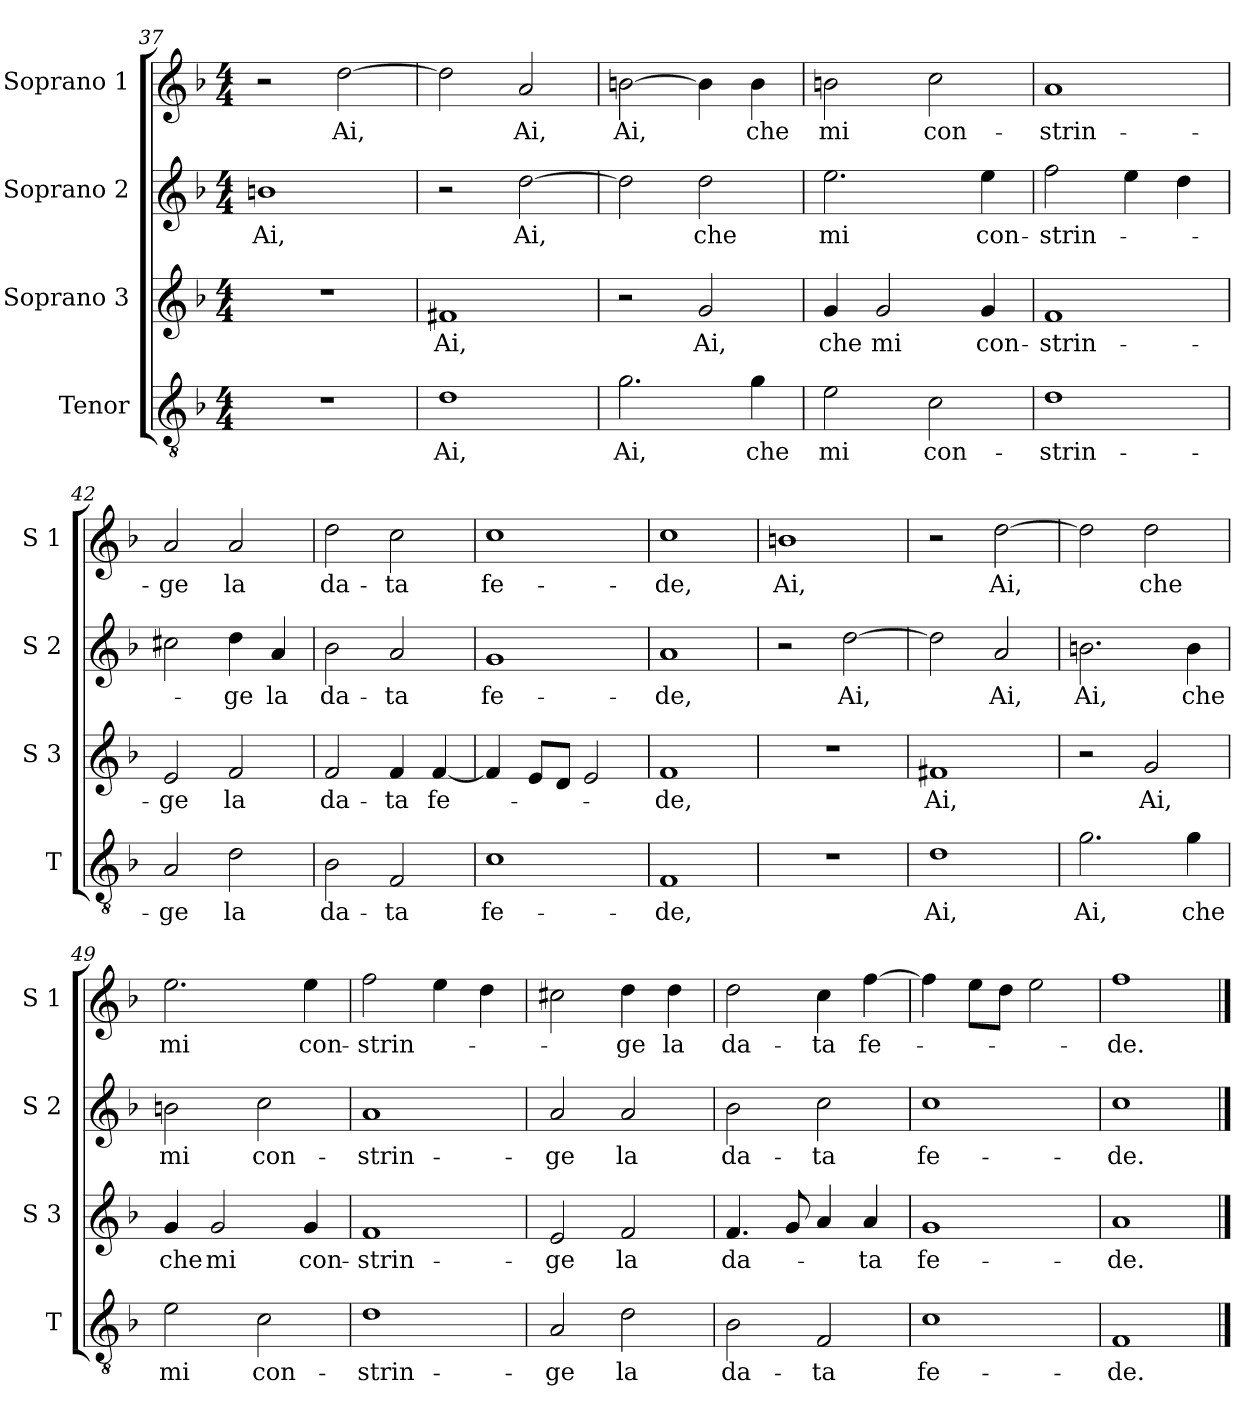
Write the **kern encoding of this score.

**kern	**text	**kern	**text	**kern	**text	**kern	**text
*part4	*part4	*part3	*part3	*part2	*part2	*part1	*part1
*staff4	*staff4	*staff3	*staff3	*staff2	*staff2	*staff1	*staff1
*I"Tenor	*	*I"Soprano 3	*	*I"Soprano 2	*	*I"Soprano 1	*
*I'T	*	*I'S 3	*	*I'S 2	*	*I'S 1	*
*clefGv2	*	*clefG2	*	*clefG2	*	*clefG2	*
*k[b-]	*	*k[b-]	*	*k[b-]	*	*k[b-]	*
*F:	*	*F:	*	*F:	*	*F:	*
*M4/4	*	*M4/4	*	*M4/4	*	*M4/4	*
=37	=37	=37	=37	=37	=37	=37	=37
!	!	!	!	!	!LO:LY:b	!	!
1r	.	1r	.	1bn	Ai,	2r	.
!	!	!	!	!	!	!	!LO:LY:b
.	.	.	.	.	.	[2dd\	Ai,
=38	=38	=38	=38	=38	=38	=38	=38
!	!LO:LY:b	!	!LO:LY:b	!	!	!	!
1d	Ai,	1f#X	Ai,	2r	.	2dd\]	.
!	!	!	!	!	!LO:LY:b	!	!LO:LY:b
.	.	.	.	[2dd\	Ai,	2a/	Ai,
=39	=39	=39	=39	=39	=39	=39	=39
!	!LO:LY:b	!	!	!	!	!	!LO:LY:b
2.g\	Ai,	2r	.	2dd\]	.	[2bn\	Ai,
!	!	!	!LO:LY:b	!	!LO:LY:b	!	!
.	.	2g/	Ai,	2dd\	che	4b\]	.
!	!LO:LY:b	!	!	!	!	!	!LO:LY:b
4g\	che	.	.	.	.	4b\	che
=40	=40	=40	=40	=40	=40	=40	=40
!	!LO:LY:b	!	!LO:LY:b	!	!LO:LY:b	!	!LO:LY:b
2e\	mi	4g/	che	2.ee\	mi	2bn\	mi
!	!	!	!LO:LY:b	!	!	!	!
.	.	2g/	mi	.	.	.	.
!	!LO:LY:b	!	!	!	!	!	!LO:LY:b
2c\	con-	.	.	.	.	2cc\	con-
!	!	!	!LO:LY:b	!	!LO:LY:b	!	!
.	.	4g/	con-	4ee\	con-	.	.
=41	=41	=41	=41	=41	=41	=41	=41
!	!LO:LY:b	!	!LO:LY:b	!	!LO:LY:b	!	!LO:LY:b
1d	-strin-	1f	-strin-	2ff\	-strin-	1a	-strin-
.	.	.	.	4ee\	.	.	.
.	.	.	.	4dd\	.	.	.
!!LO:LB:g=z
=42	=42	=42	=42	=42	=42	=42	=42
!	!LO:LY:b	!	!LO:LY:b	!	!	!	!LO:LY:b
2A/	-ge	2e/	-ge	2cc#X\	.	2a/	-ge
!	!LO:LY:b	!	!LO:LY:b	!	!LO:LY:b	!	!LO:LY:b
2d\	la	2f/	la	4dd\	-ge	2a/	la
!	!	!	!	!	!LO:LY:b	!	!
.	.	.	.	4a/	la	.	.
=43	=43	=43	=43	=43	=43	=43	=43
!	!LO:LY:b	!	!LO:LY:b	!	!LO:LY:b	!	!LO:LY:b
2B-\	da-	2f/	da-	2b-\	da-	2dd\	da-
!	!LO:LY:b	!	!LO:LY:b	!	!LO:LY:b	!	!LO:LY:b
2F/	-ta	4f/	-ta	2a/	-ta	2cc\	-ta
!	!	!	!LO:LY:b	!	!	!	!
.	.	[4f/	fe-	.	.	.	.
=44	=44	=44	=44	=44	=44	=44	=44
!	!LO:LY:b	!	!	!	!LO:LY:b	!	!LO:LY:b
1c	fe-	4f/]	.	1g	fe-	1cc	fe-
.	.	8e/L	.	.	.	.	.
.	.	8d/J	.	.	.	.	.
.	.	2e/	.	.	.	.	.
=45	=45	=45	=45	=45	=45	=45	=45
!	!LO:LY:b	!	!LO:LY:b	!	!LO:LY:b	!	!LO:LY:b
1F	-de,	1f	-de,	1a	-de,	1cc	-de,
=46	=46	=46	=46	=46	=46	=46	=46
!	!	!	!	!	!	!	!LO:LY:b
1r	.	1r	.	2r	.	1bn	Ai,
!	!	!	!	!	!LO:LY:b	!	!
.	.	.	.	[2dd\	Ai,	.	.
=47	=47	=47	=47	=47	=47	=47	=47
!	!LO:LY:b	!	!LO:LY:b	!	!	!	!
1d	Ai,	1f#X	Ai,	2dd\]	.	2r	.
!	!	!	!	!	!LO:LY:b	!	!LO:LY:b
.	.	.	.	2a/	Ai,	[2dd\	Ai,
=48	=48	=48	=48	=48	=48	=48	=48
!	!LO:LY:b	!	!	!	!LO:LY:b	!	!
2.g\	Ai,	2r	.	2.bn\	Ai,	2dd\]	.
!	!	!	!LO:LY:b	!	!	!	!LO:LY:b
.	.	2g/	Ai,	.	.	2dd\	che
!	!LO:LY:b	!	!	!	!LO:LY:b	!	!
4g\	che	.	.	4b\	che	.	.
!!LO:LB:g=z
=49	=49	=49	=49	=49	=49	=49	=49
!	!LO:LY:b	!	!LO:LY:b	!	!LO:LY:b	!	!LO:LY:b
2e\	mi	4g/	che	2bn\	mi	2.ee\	mi
!	!	!	!LO:LY:b	!	!	!	!
.	.	2g/	mi	.	.	.	.
!	!LO:LY:b	!	!	!	!LO:LY:b	!	!
2c\	con-	.	.	2cc\	con-	.	.
!	!	!	!LO:LY:b	!	!	!	!LO:LY:b
.	.	4g/	con-	.	.	4ee\	con-
=50	=50	=50	=50	=50	=50	=50	=50
!	!LO:LY:b	!	!LO:LY:b	!	!LO:LY:b	!	!LO:LY:b
1d	-strin-	1f	-strin-	1a	-strin-	2ff\	-strin-
.	.	.	.	.	.	4ee\	.
.	.	.	.	.	.	4dd\	.
=51	=51	=51	=51	=51	=51	=51	=51
!	!LO:LY:b	!	!LO:LY:b	!	!LO:LY:b	!	!
2A/	-ge	2e/	-ge	2a/	-ge	2cc#X\	.
!	!LO:LY:b	!	!LO:LY:b	!	!LO:LY:b	!	!LO:LY:b
2d\	la	2f/	la	2a/	la	4dd\	-ge
!	!	!	!	!	!	!	!LO:LY:b
.	.	.	.	.	.	4dd\	la
=52	=52	=52	=52	=52	=52	=52	=52
!	!LO:LY:b	!	!LO:LY:b	!	!LO:LY:b	!	!LO:LY:b
2B-\	da-	4.f/	da-	2b-\	da-	2dd\	da-
.	.	8g/	.	.	.	.	.
!	!LO:LY:b	!	!	!	!LO:LY:b	!	!LO:LY:b
2F/	-ta	4a/	.	2cc\	-ta	4cc\	-ta
!	!	!	!LO:LY:b	!	!	!	!LO:LY:b
.	.	4a/	-ta	.	.	[4ff\	fe-
=53	=53	=53	=53	=53	=53	=53	=53
!	!LO:LY:b	!	!LO:LY:b	!	!LO:LY:b	!	!
1c	fe-	1g	fe-	1cc	fe-	4ff\]	.
.	.	.	.	.	.	8ee\L	.
.	.	.	.	.	.	8dd\J	.
.	.	.	.	.	.	2ee\	.
=54	=54	=54	=54	=54	=54	=54	=54
!	!LO:LY:b	!	!LO:LY:b	!	!LO:LY:b	!	!LO:LY:b
1F	-de.	1a	-de.	1cc	-de.	1ff	-de.
==	==	==	==	==	==	==	==
*-	*-	*-	*-	*-	*-	*-	*-
